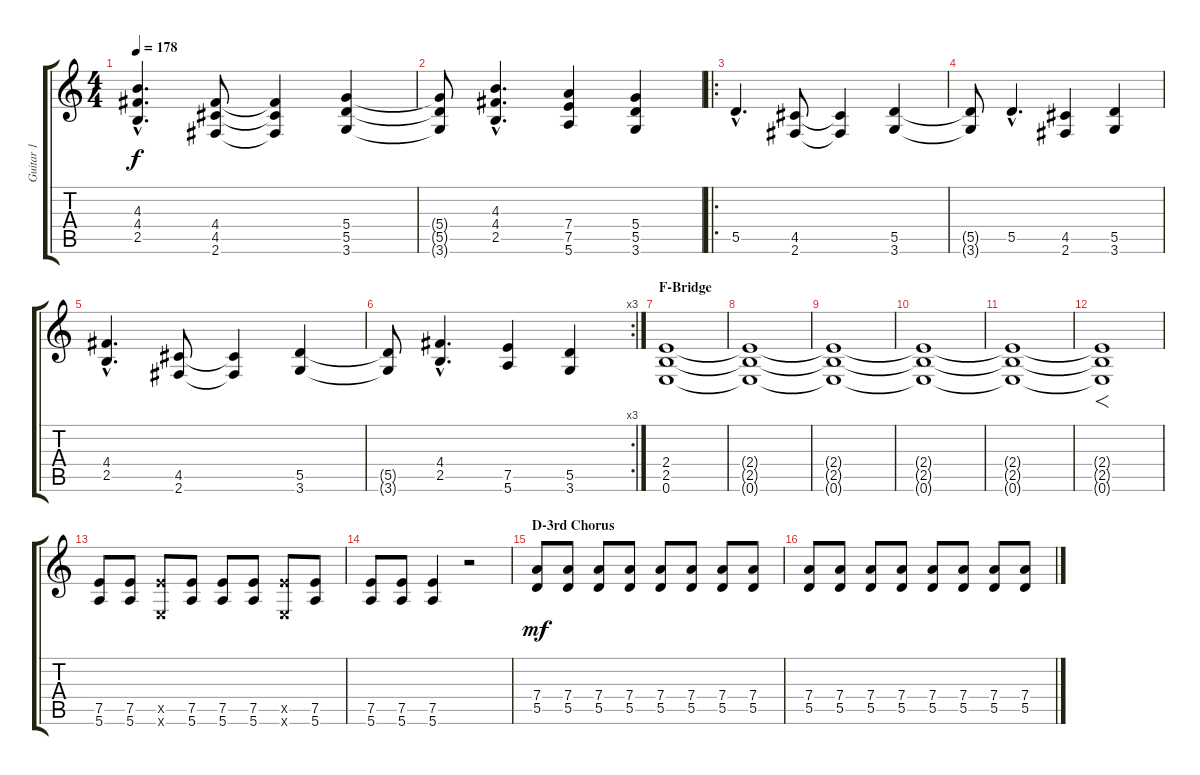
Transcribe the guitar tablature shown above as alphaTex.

\track ("Guitar 1" "Guitar 1") {instrument overdrivenguitar}
\staff {score tabs}
\tuning (E4 B3 G3 D3 A2 E2) {hide}
\ts (4 4)
\tempo 178
\clef g2
\ks c
(4.3{hac} 4.4{hac} 2.5{hac}).4{d dy f} (4.4 4.5 2.6).8 (4.4{t} 4.5{t} 2.6{t}).4 (5.4 5.5 3.6).4 |
(5.4{t} 5.5{t} 3.6{t}).8 (4.3{hac} 4.4{hac} 2.5{hac}).4{d} (7.4 7.5 5.6).4 (5.4 5.5 3.6).4 |
\ro
5.5{hac}.4{d} (4.5 2.6).8 (4.5{t} 2.6{t}).4 (5.5 3.6).4 |
(5.5{t} 3.6{t}).8 5.5{hac}.4{d} (4.5 2.6).4 (5.5 3.6).4 |
(4.4{hac} 2.5{hac}).4{d} (4.5 2.6).8 (4.5{t} 2.6{t}).4 (5.5 3.6).4 |
\rc 3
(5.5{t} 3.6{t}).8 (4.4{hac} 2.5{hac}).4{d} (7.5 5.6).4 (5.5 3.6).4 |
\section ("" "F-Bridge")
(2.4 2.5 0.6).1 |
(2.4{t} 2.5{t} 0.6{t}).1 |
(2.4{t} 2.5{t} 0.6{t}).1 |
(2.4{t} 2.5{t} 0.6{t}).1 |
(2.4{t} 2.5{t} 0.6{t}).1 |
(2.4{t} 2.5{t} 0.6{t}).1{f} |
(7.5 5.6).8 (7.5 5.6).8 (7.5{x} 0.6{x}).8 (7.5 5.6).8 (7.5 5.6).8 (7.5 5.6).8 (7.5{x} 0.6{x}).8 (7.5 5.6).8 |
(7.5 5.6).8 (7.5 5.6).8 (7.5 5.6).4 r.2 |
\section ("" "D-3rd Chorus")
(7.4 5.5).8{dy mf} (7.4 5.5).8 (7.4 5.5).8 (7.4 5.5).8 (7.4 5.5).8 (7.4 5.5).8 (7.4 5.5).8 (7.4 5.5).8 |
(7.4 5.5).8 (7.4 5.5).8 (7.4 5.5).8 (7.4 5.5).8 (7.4 5.5).8 (7.4 5.5).8 (7.4 5.5).8 (7.4 5.5{ss}).8
